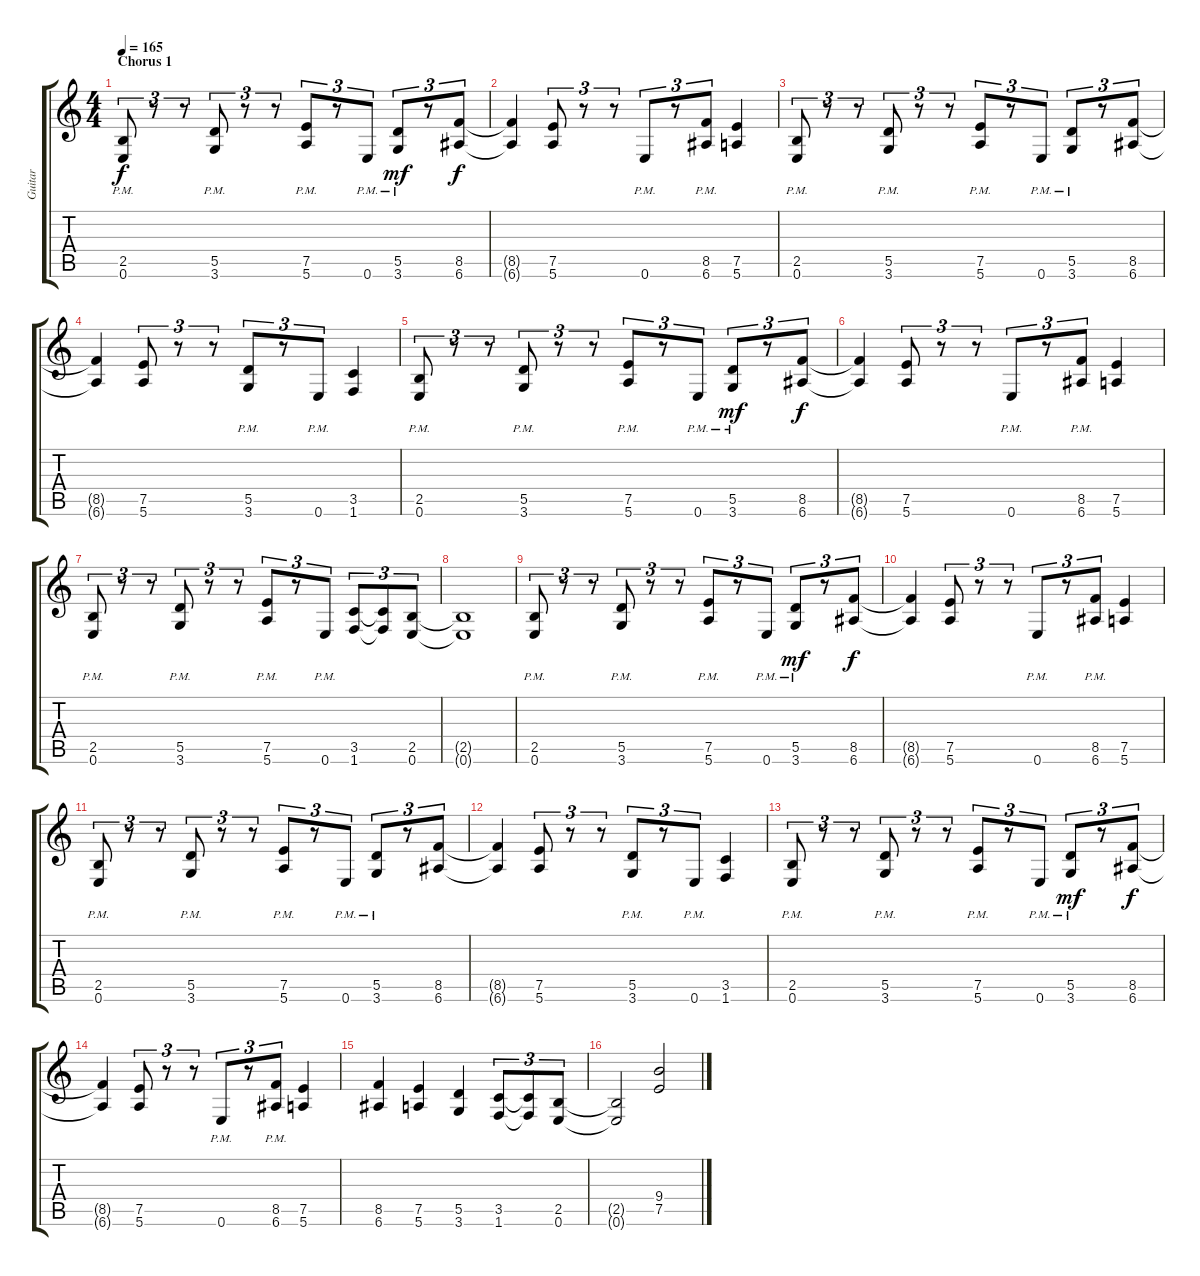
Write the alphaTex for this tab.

\track ("Guitar" "Guitar") {instrument distortionguitar}
\staff {score tabs}
\tuning (E4 B3 G3 D3 A2 E2) {hide}
\ts (4 4)
\section ("" "Chorus 1")
\tempo 165
\clef g2
\ks c
(2.5{pm} 0.6{pm}).8{tu (3 2) dy f} r.8{tu (3 2)} r.8{tu (3 2)} (5.5{pm} 3.6{pm}).8{tu (3 2)} r.8{tu (3 2)} r.8{tu (3 2)} (7.5{pm} 5.6{pm}).8{tu (3 2)} r.8{tu (3 2)} 0.6{pm}.8{tu (3 2)} (5.5{pm} 3.6{pm}).8{tu (3 2) dy mf} r.8{tu (3 2)} (8.5 6.6).8{tu (3 2) dy f} |
(8.5{t} 6.6{t}).4 (7.5 5.6).8{tu (3 2)} r.8{tu (3 2)} r.8{tu (3 2)} 0.6{pm}.8{tu (3 2)} r.8{tu (3 2)} (8.5{pm} 6.6{pm}).8{tu (3 2)} (7.5 5.6).4 |
(2.5{pm} 0.6{pm}).8{tu (3 2)} r.8{tu (3 2)} r.8{tu (3 2)} (5.5{pm} 3.6{pm}).8{tu (3 2)} r.8{tu (3 2)} r.8{tu (3 2)} (7.5{pm} 5.6{pm}).8{tu (3 2)} r.8{tu (3 2)} 0.6{pm}.8{tu (3 2)} (5.5{pm} 3.6{pm}).8{tu (3 2)} r.8{tu (3 2)} (8.5 6.6).8{tu (3 2)} |
(8.5{t} 6.6{t}).4 (7.5 5.6).8{tu (3 2)} r.8{tu (3 2)} r.8{tu (3 2)} (5.5{pm} 3.6{pm}).8{tu (3 2)} r.8{tu (3 2)} 0.6{pm}.8{tu (3 2)} (3.5 1.6).4 |
(2.5{pm} 0.6{pm}).8{tu (3 2)} r.8{tu (3 2)} r.8{tu (3 2)} (5.5{pm} 3.6{pm}).8{tu (3 2)} r.8{tu (3 2)} r.8{tu (3 2)} (7.5{pm} 5.6{pm}).8{tu (3 2)} r.8{tu (3 2)} 0.6{pm}.8{tu (3 2)} (5.5{pm} 3.6{pm}).8{tu (3 2) dy mf} r.8{tu (3 2)} (8.5 6.6).8{tu (3 2) dy f} |
(8.5{t} 6.6{t}).4 (7.5 5.6).8{tu (3 2)} r.8{tu (3 2)} r.8{tu (3 2)} 0.6{pm}.8{tu (3 2)} r.8{tu (3 2)} (8.5{pm} 6.6{pm}).8{tu (3 2)} (7.5 5.6).4 |
(2.5{pm} 0.6{pm}).8{tu (3 2)} r.8{tu (3 2)} r.8{tu (3 2)} (5.5{pm} 3.6{pm}).8{tu (3 2)} r.8{tu (3 2)} r.8{tu (3 2)} (7.5{pm} 5.6{pm}).8{tu (3 2)} r.8{tu (3 2)} 0.6{pm}.8{tu (3 2)} (3.5 1.6).8{tu (3 2)} (3.5{t} 1.6{t}).8{tu (3 2)} (2.5 0.6).8{tu (3 2)} |
(2.5{t} 0.6{t}).1 |
(2.5{pm} 0.6{pm}).8{tu (3 2)} r.8{tu (3 2)} r.8{tu (3 2)} (5.5{pm} 3.6{pm}).8{tu (3 2)} r.8{tu (3 2)} r.8{tu (3 2)} (7.5{pm} 5.6{pm}).8{tu (3 2)} r.8{tu (3 2)} 0.6{pm}.8{tu (3 2)} (5.5{pm} 3.6{pm}).8{tu (3 2) dy mf} r.8{tu (3 2)} (8.5 6.6).8{tu (3 2) dy f} |
(8.5{t} 6.6{t}).4 (7.5 5.6).8{tu (3 2)} r.8{tu (3 2)} r.8{tu (3 2)} 0.6{pm}.8{tu (3 2)} r.8{tu (3 2)} (8.5{pm} 6.6{pm}).8{tu (3 2)} (7.5 5.6).4 |
(2.5{pm} 0.6{pm}).8{tu (3 2)} r.8{tu (3 2)} r.8{tu (3 2)} (5.5{pm} 3.6{pm}).8{tu (3 2)} r.8{tu (3 2)} r.8{tu (3 2)} (7.5{pm} 5.6{pm}).8{tu (3 2)} r.8{tu (3 2)} 0.6{pm}.8{tu (3 2)} (5.5{pm} 3.6{pm}).8{tu (3 2)} r.8{tu (3 2)} (8.5 6.6).8{tu (3 2)} |
(8.5{t} 6.6{t}).4 (7.5 5.6).8{tu (3 2)} r.8{tu (3 2)} r.8{tu (3 2)} (5.5{pm} 3.6{pm}).8{tu (3 2)} r.8{tu (3 2)} 0.6{pm}.8{tu (3 2)} (3.5 1.6).4 |
(2.5{pm} 0.6{pm}).8{tu (3 2)} r.8{tu (3 2)} r.8{tu (3 2)} (5.5{pm} 3.6{pm}).8{tu (3 2)} r.8{tu (3 2)} r.8{tu (3 2)} (7.5{pm} 5.6{pm}).8{tu (3 2)} r.8{tu (3 2)} 0.6{pm}.8{tu (3 2)} (5.5{pm} 3.6{pm}).8{tu (3 2) dy mf} r.8{tu (3 2)} (8.5 6.6).8{tu (3 2) dy f} |
(8.5{t} 6.6{t}).4 (7.5 5.6).8{tu (3 2)} r.8{tu (3 2)} r.8{tu (3 2)} 0.6{pm}.8{tu (3 2)} r.8{tu (3 2)} (8.5{pm} 6.6{pm}).8{tu (3 2)} (7.5 5.6).4 |
(8.5 6.6).4 (7.5 5.6).4 (5.5 3.6).4 (3.5 1.6).8{tu (3 2)} (3.5{t} 1.6{t}).8{tu (3 2)} (2.5 0.6).8{tu (3 2)} |
(2.5{t} 0.6{t}).2 (9.4 7.5).2
